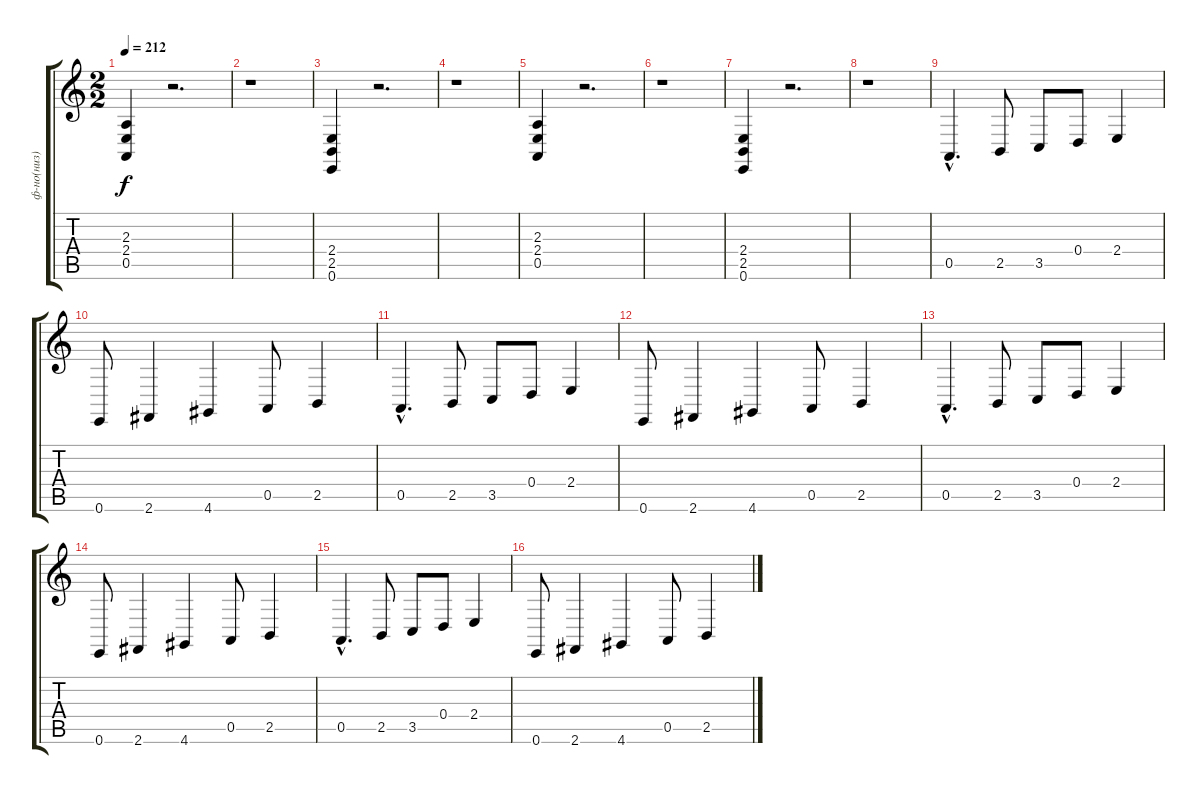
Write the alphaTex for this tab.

\track ("ф-но(низ)" "ф-но(низ)") {instrument acousticgrandpiano}
\staff {score tabs}
\tuning (E4 B3 G3 D3 A2 E2) {hide}
\ts (2 2)
\tempo 212
\clef g2
\ks c
(2.3 2.4 0.5).4{dy f instrument acousticgrandpiano} r.2{d} |
r.1 |
(2.4 2.5 0.6).4 r.2{d} |
r.1 |
(2.3 2.4 0.5).4 r.2{d} |
r.1 |
(2.4 2.5 0.6).4 r.2{d} |
r.1 |
0.5{hac}.4{d} 2.5.8 3.5.8 0.4.8 2.4.4 |
0.6.8 2.6.4 4.6.4 0.5.8 2.5.4 |
0.5{hac}.4{d} 2.5.8 3.5.8 0.4.8 2.4.4 |
0.6.8 2.6.4 4.6.4 0.5.8 2.5.4 |
0.5{hac}.4{d} 2.5.8 3.5.8 0.4.8 2.4.4 |
0.6.8 2.6.4 4.6.4 0.5.8 2.5.4 |
0.5{hac}.4{d} 2.5.8 3.5.8 0.4.8 2.4.4 |
0.6.8 2.6.4 4.6.4 0.5.8 2.5.4
